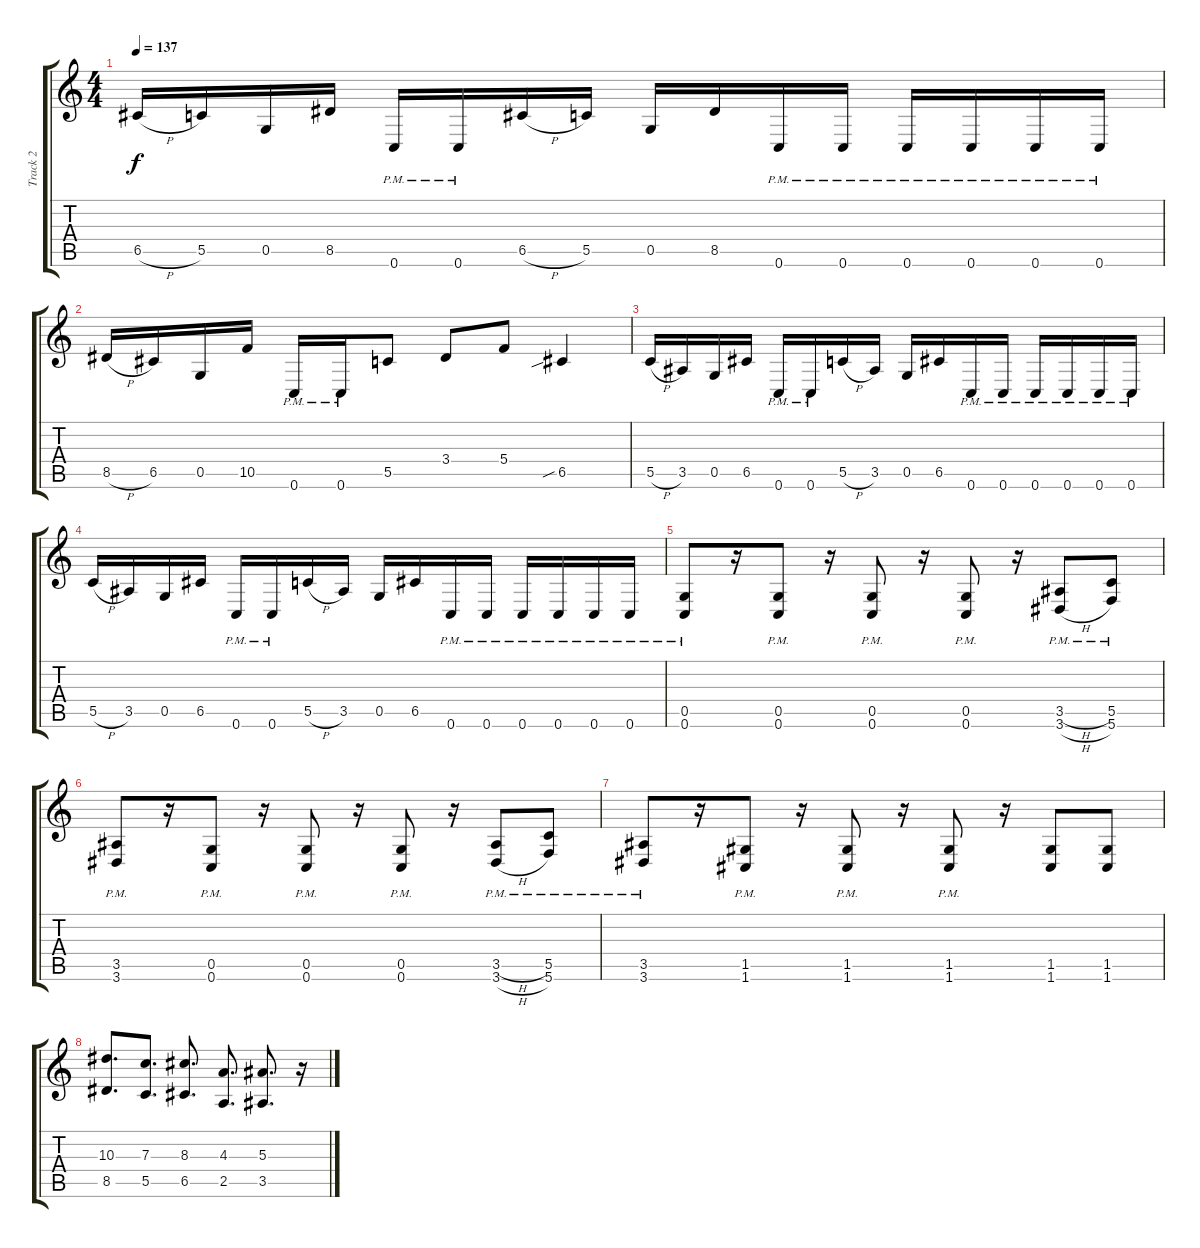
\track ("Track 2" "Track 2") {instrument distortionguitar}
\staff {score tabs}
\tuning (D4 A3 F3 C3 G2 C2) {hide}
\ts (4 4)
\tempo 137
\clef g2
\ks c
6.5{h}.16{dy f} 5.5.16 0.5.16 8.5.16 0.6{pm}.16 0.6{pm}.16 6.5{h}.16 5.5.16 0.5.16 8.5.16 0.6{pm}.16 0.6{pm}.16 0.6{pm}.16 0.6{pm}.16 0.6{pm}.16 0.6{pm}.16 |
8.5{h}.16 6.5.16 0.5.16 10.5.16 0.6{pm}.16 0.6{pm}.16 5.5.8 3.4.8 5.4.8 6.5{sib}.4 |
5.5{h}.16 3.5.16 0.5.16 6.5.16 0.6{pm}.16 0.6{pm}.16 5.5{h}.16 3.5.16 0.5.16 6.5.16 0.6{pm}.16 0.6{pm}.16 0.6{pm}.16 0.6{pm}.16 0.6{pm}.16 0.6{pm}.16 |
5.5{h}.16 3.5.16 0.5.16 6.5.16 0.6{pm}.16 0.6{pm}.16 5.5{h}.16 3.5.16 0.5.16 6.5.16 0.6{pm}.16 0.6{pm}.16 0.6{pm}.16 0.6{pm}.16 0.6{pm}.16 0.6{pm}.16 |
(0.5{pm} 0.6{pm}).8 r.16 (0.5{pm} 0.6{pm}).8 r.16 (0.5{pm} 0.6{pm}).8 r.16 (0.5{pm} 0.6{pm}).8 r.16 (3.5{h pm} 3.6{h pm}).8 (5.5{pm} 5.6{pm}).8 |
(3.5{pm} 3.6{pm}).8 r.16 (0.5{pm} 0.6{pm}).8 r.16 (0.5{pm} 0.6{pm}).8 r.16 (0.5{pm} 0.6{pm}).8 r.16 (3.5{h pm} 3.6{h pm}).8 (5.5{pm} 5.6{pm}).8 |
(3.5{pm} 3.6{pm}).8 r.16 (1.5{pm} 1.6{pm}).8 r.16 (1.5{pm} 1.6{pm}).8 r.16 (1.5{pm} 1.6{pm}).8 r.16 (1.5 1.6).8 (1.5 1.6).8 |
(10.3 8.5).8{d} (7.3 5.5).8{d} (8.3 6.5).8{d} (4.3 2.5).8{d} (5.3 3.5).8{d} r.16
